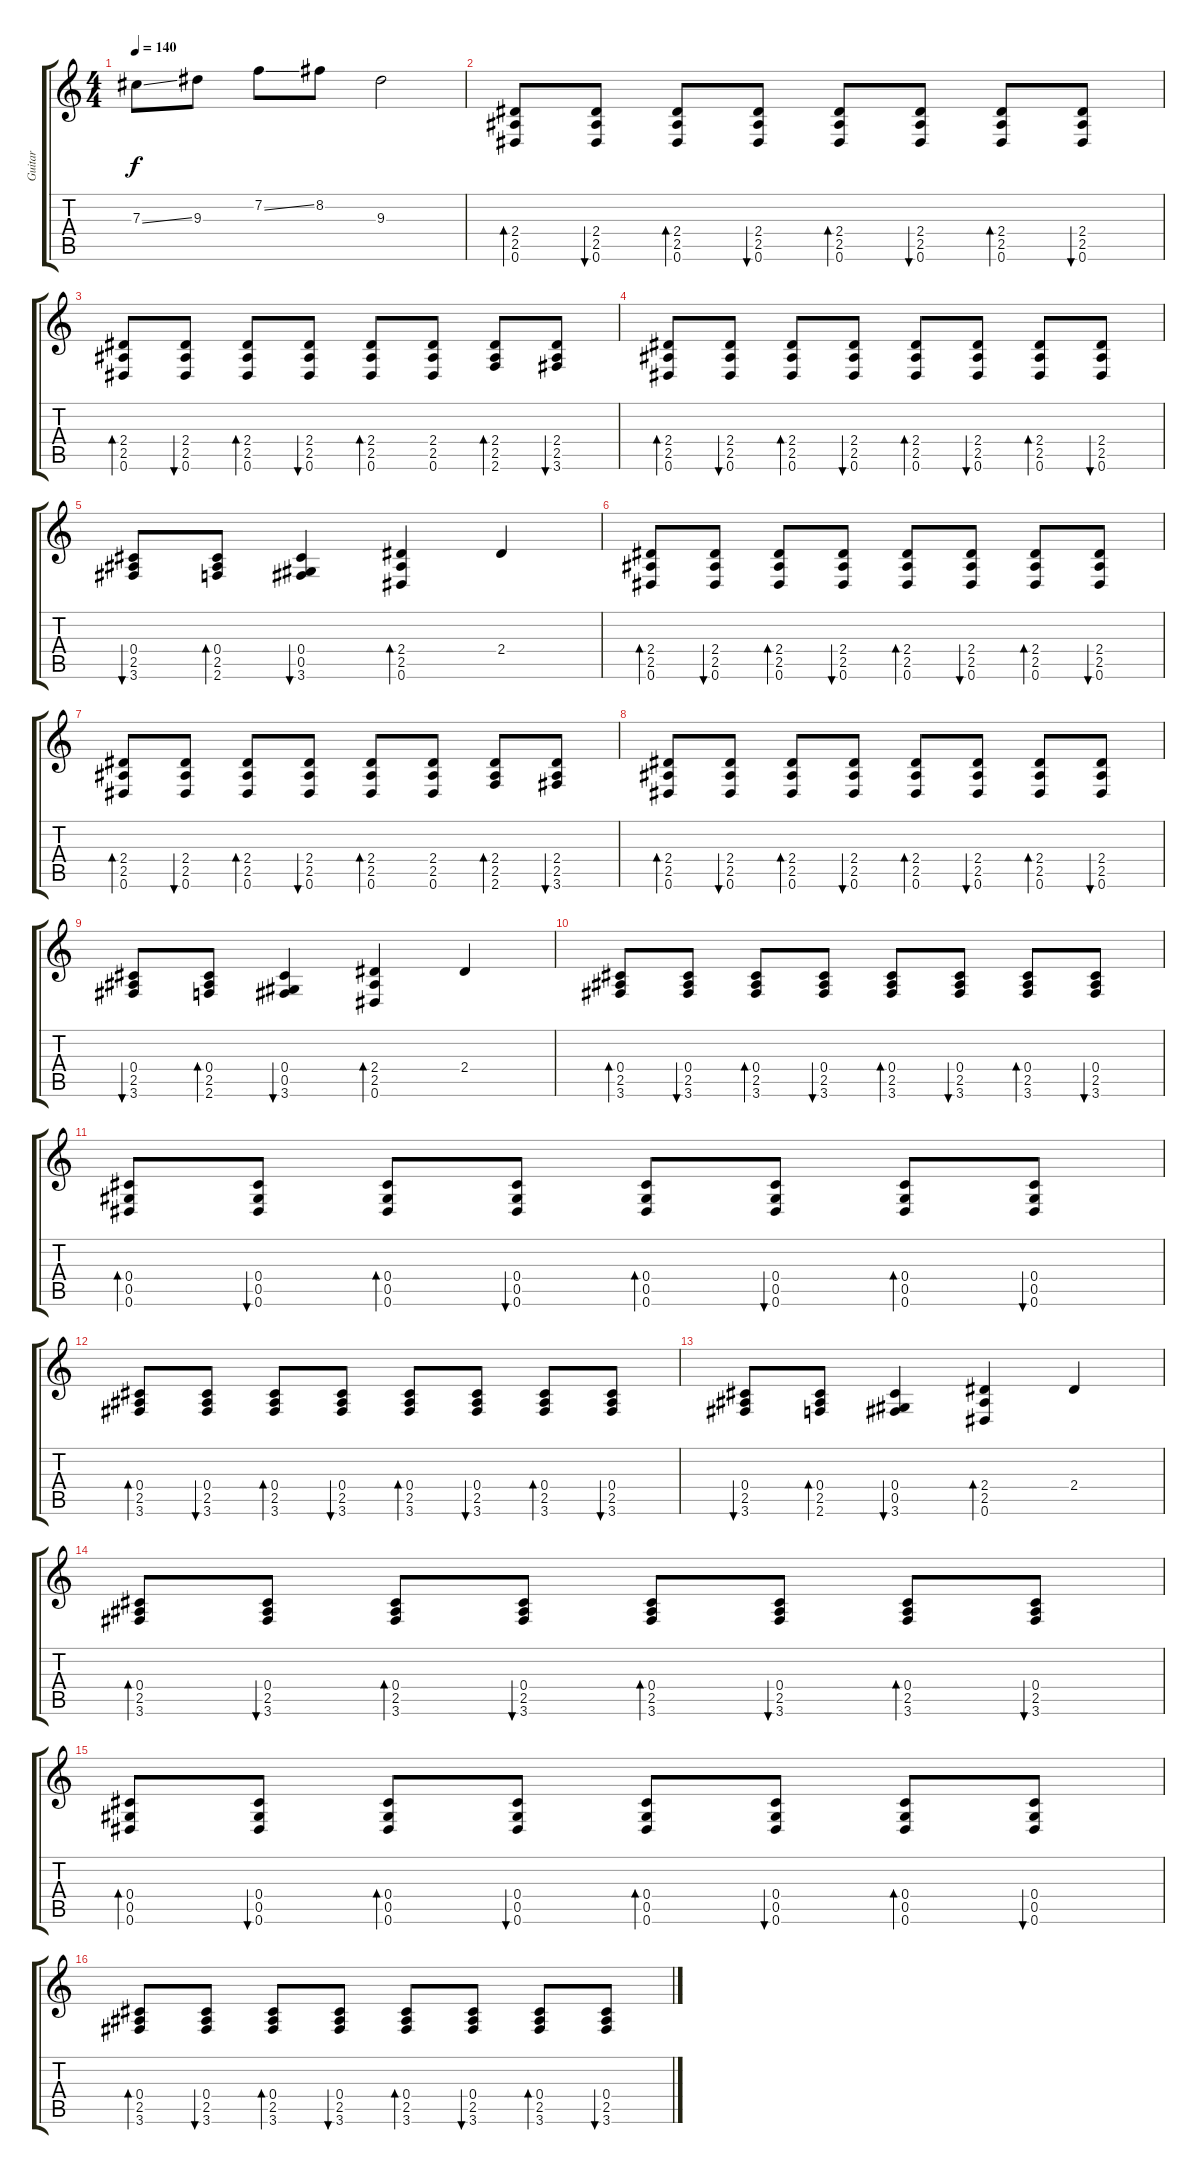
\track ("Guitar" "Guitar") {instrument acousticguitarsteel}
\staff {score tabs}
\tuning (Eb4 Bb3 Gb3 Db3 Ab2 Eb2) {hide}
\ts (4 4)
\tempo 140
\clef g2
\ks c
7.3{ss}.8{dy f} 9.3.8 7.2{ss}.8 8.2.8 9.3.2 |
(2.4 2.5 0.6).8{bd 120} (2.4 2.5 0.6).8{bu 60} (2.4 2.5 0.6).8{bd 120} (2.4 2.5 0.6).8{bu 60} (2.4 2.5 0.6).8{bd 120} (2.4 2.5 0.6).8{bu 60} (2.4 2.5 0.6).8{bd 120} (2.4 2.5 0.6).8{bu 60} |
(2.4 2.5 0.6).8{bd 120} (2.4 2.5 0.6).8{bu 60} (2.4 2.5 0.6).8{bd 120} (2.4 2.5 0.6).8{bu 60} (2.4 2.5 0.6).8{bd 120} (2.4 2.5 0.6).8 (2.4 2.5 2.6).8{bd 120} (2.4 2.5 3.6).8{bu 120} |
(2.4 2.5 0.6).8{bd 120} (2.4 2.5 0.6).8{bu 60} (2.4 2.5 0.6).8{bd 120} (2.4 2.5 0.6).8{bu 60} (2.4 2.5 0.6).8{bd 120} (2.4 2.5 0.6).8{bu 60} (2.4 2.5 0.6).8{bd 120} (2.4 2.5 0.6).8{bu 60} |
(0.4 2.5 3.6).8{bu 120} (0.4 2.5 2.6).8{bd 120} (0.4 0.5 3.6).4{bu 120} (2.4 2.5 0.6).4{bd 120} 2.4.4 |
(2.4 2.5 0.6).8{bd 120} (2.4 2.5 0.6).8{bu 60} (2.4 2.5 0.6).8{bd 120} (2.4 2.5 0.6).8{bu 60} (2.4 2.5 0.6).8{bd 120} (2.4 2.5 0.6).8{bu 60} (2.4 2.5 0.6).8{bd 120} (2.4 2.5 0.6).8{bu 60} |
(2.4 2.5 0.6).8{bd 120} (2.4 2.5 0.6).8{bu 60} (2.4 2.5 0.6).8{bd 120} (2.4 2.5 0.6).8{bu 60} (2.4 2.5 0.6).8{bd 120} (2.4 2.5 0.6).8 (2.4 2.5 2.6).8{bd 120} (2.4 2.5 3.6).8{bu 120} |
(2.4 2.5 0.6).8{bd 120} (2.4 2.5 0.6).8{bu 60} (2.4 2.5 0.6).8{bd 120} (2.4 2.5 0.6).8{bu 60} (2.4 2.5 0.6).8{bd 120} (2.4 2.5 0.6).8{bu 60} (2.4 2.5 0.6).8{bd 120} (2.4 2.5 0.6).8{bu 60} |
(0.4 2.5 3.6).8{bu 120} (0.4 2.5 2.6).8{bd 120} (0.4 0.5 3.6).4{bu 120} (2.4 2.5 0.6).4{bd 120} 2.4.4 |
(0.4 2.5 3.6).8{bd 120} (0.4 2.5 3.6).8{bu 60} (0.4 2.5 3.6).8{bd 120} (0.4 2.5 3.6).8{bu 60} (0.4 2.5 3.6).8{bd 120} (0.4 2.5 3.6).8{bu 60} (0.4 2.5 3.6).8{bd 120} (0.4 2.5 3.6).8{bu 60} |
(0.4 0.5 0.6).8{bd 120} (0.4 0.5 0.6).8{bu 60} (0.4 0.5 0.6).8{bd 120} (0.4 0.5 0.6).8{bu 60} (0.4 0.5 0.6).8{bd 120} (0.4 0.5 0.6).8{bu 60} (0.4 0.5 0.6).8{bd 120} (0.4 0.5 0.6).8{bu 60} |
(0.4 2.5 3.6).8{bd 120} (0.4 2.5 3.6).8{bu 60} (0.4 2.5 3.6).8{bd 120} (0.4 2.5 3.6).8{bu 60} (0.4 2.5 3.6).8{bd 120} (0.4 2.5 3.6).8{bu 60} (0.4 2.5 3.6).8{bd 120} (0.4 2.5 3.6).8{bu 60} |
(0.4 2.5 3.6).8{bu 120} (0.4 2.5 2.6).8{bd 120} (0.4 0.5 3.6).4{bu 120} (2.4 2.5 0.6).4{bd 120} 2.4.4 |
(0.4 2.5 3.6).8{bd 120} (0.4 2.5 3.6).8{bu 60} (0.4 2.5 3.6).8{bd 120} (0.4 2.5 3.6).8{bu 60} (0.4 2.5 3.6).8{bd 120} (0.4 2.5 3.6).8{bu 60} (0.4 2.5 3.6).8{bd 120} (0.4 2.5 3.6).8{bu 60} |
(0.4 0.5 0.6).8{bd 120} (0.4 0.5 0.6).8{bu 60} (0.4 0.5 0.6).8{bd 120} (0.4 0.5 0.6).8{bu 60} (0.4 0.5 0.6).8{bd 120} (0.4 0.5 0.6).8{bu 60} (0.4 0.5 0.6).8{bd 120} (0.4 0.5 0.6).8{bu 60} |
(0.4 2.5 3.6).8{bd 120} (0.4 2.5 3.6).8{bu 60} (0.4 2.5 3.6).8{bd 120} (0.4 2.5 3.6).8{bu 60} (0.4 2.5 3.6).8{bd 120} (0.4 2.5 3.6).8{bu 60} (0.4 2.5 3.6).8{bd 120} (0.4 2.5 3.6).8{bu 60}
